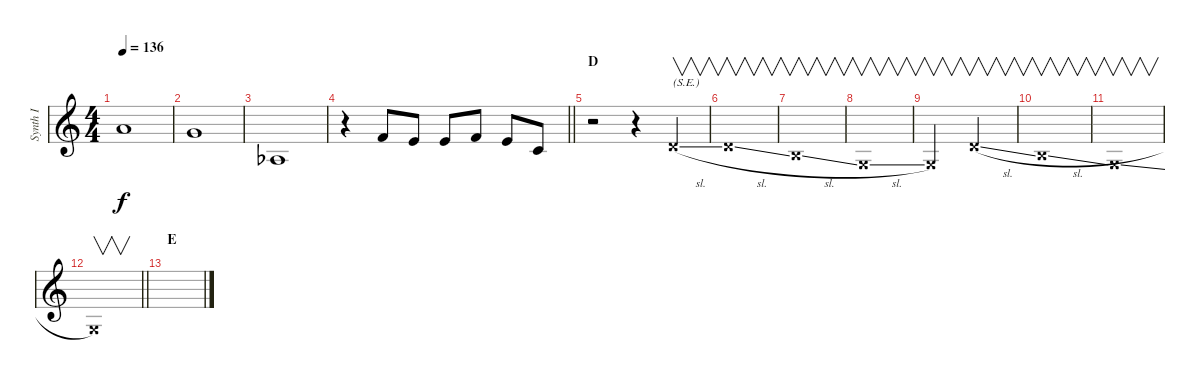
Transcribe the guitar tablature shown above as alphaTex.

\track ("Synth I" "Synth I") {instrument glockenspiel}
\staff {score}
\tuning (E4 B3 G3 D3 A2 D2) {hide}
\ts (4 4)
\tempo 136
\clef g2
\ks c
5.1.1{dy f} |
3.1.1 |
1.3{acc b}.1 |
\barLineRight lightlight
r.4 1.1.8 0.1.8 0.1.8 1.1.8 0.1.8 1.2.8 |
\section ("" "D")
r.2 r.4 17.5{sl x}.4{v txt "(S.E.)" instrument stringensemble1} |
17.5{sl x}.1{v} |
14.5{sl x}.1{v} |
10.5{sl x}.1{v} |
10.5{x}.2{v} 17.5{sl x}.2{v} |
14.5{sl x}.1{v} |
10.5{sl x}.1{v} |
\barLineRight lightlight
10.5{x}.1{v} |
\section ("" "E")
